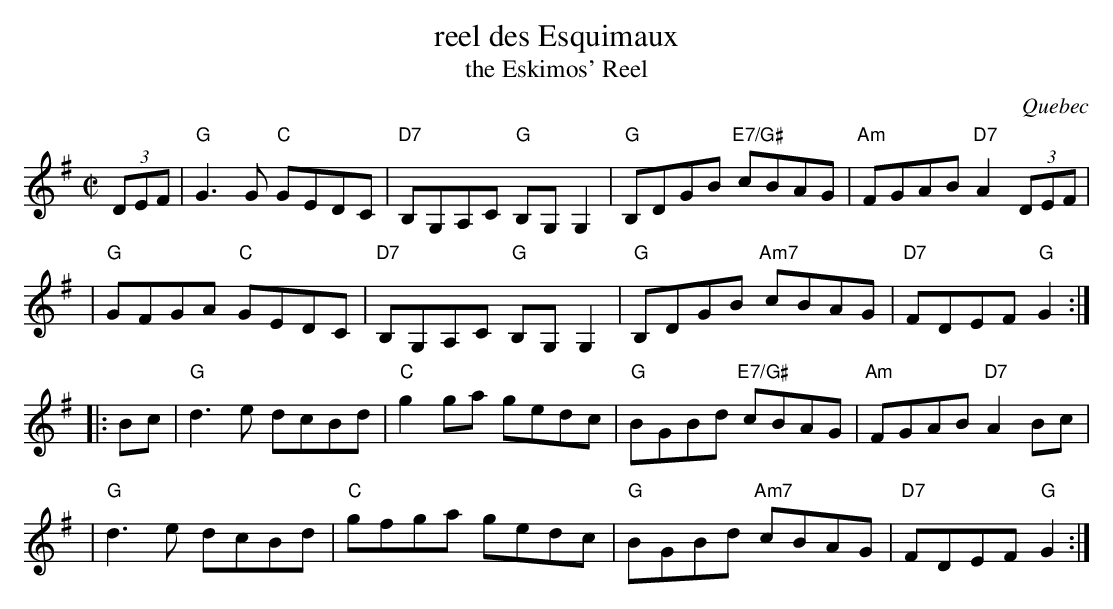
X:1
T:reel des Esquimaux
T:the Eskimos' Reel
O:Quebec
M:C|
L:1/8
K:G
(3DEF \
| "G"G3G "C"GEDC | "D7"B,G,A,C "G"B,G,G,2 | "G"B,DGB "E7/G#"cBAG | "Am"FGAB "D7"A2 (3DEF |
| "G"GFGA "C"GEDC | "D7"B,G,A,C "G"B,G,G,2 | "G"B,DGB "Am7"cBAG | "D7"FDEF "G"G2 :|
|: Bc \
| "G"d3e dcBd | "C"g2ga gedc | "G"BGBd "E7/G#"cBAG | "Am"FGAB "D7"A2Bc |
| "G"d3e dcBd | "C"gfga gedc | "G"BGBd "Am7"cBAG | "D7"FDEF "G"G2 :|
